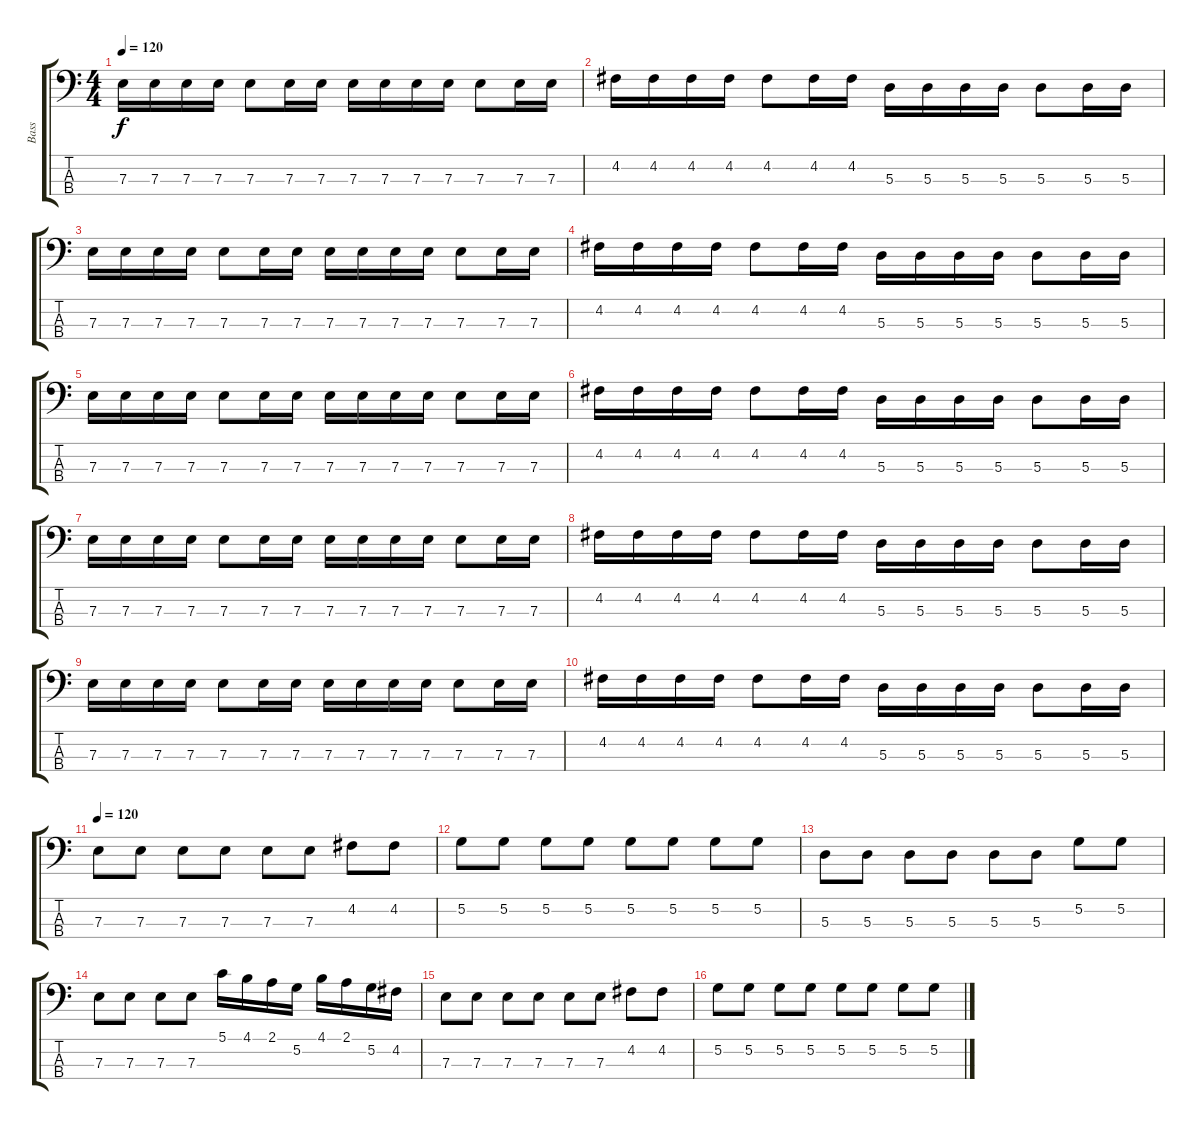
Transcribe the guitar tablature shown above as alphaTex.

\track ("Bass" "Bass") {instrument electricbassfinger}
\staff {score tabs}
\tuning (G2 D2 A1 E1) {hide}
\ts (4 4)
\tempo 120
\clef f4
\ks c
7.3.16{dy f} 7.3.16 7.3.16 7.3.16 7.3.8 7.3.16 7.3.16 7.3.16 7.3.16 7.3.16 7.3.16 7.3.8 7.3.16 7.3.16 |
4.2.16 4.2.16 4.2.16 4.2.16 4.2.8 4.2.16 4.2.16 5.3.16 5.3.16 5.3.16 5.3.16 5.3.8 5.3.16 5.3.16 |
7.3.16 7.3.16 7.3.16 7.3.16 7.3.8 7.3.16 7.3.16 7.3.16 7.3.16 7.3.16 7.3.16 7.3.8 7.3.16 7.3.16 |
4.2.16 4.2.16 4.2.16 4.2.16 4.2.8 4.2.16 4.2.16 5.3.16 5.3.16 5.3.16 5.3.16 5.3.8 5.3.16 5.3.16 |
7.3.16 7.3.16 7.3.16 7.3.16 7.3.8 7.3.16 7.3.16 7.3.16 7.3.16 7.3.16 7.3.16 7.3.8 7.3.16 7.3.16 |
4.2.16 4.2.16 4.2.16 4.2.16 4.2.8 4.2.16 4.2.16 5.3.16 5.3.16 5.3.16 5.3.16 5.3.8 5.3.16 5.3.16 |
7.3.16 7.3.16 7.3.16 7.3.16 7.3.8 7.3.16 7.3.16 7.3.16 7.3.16 7.3.16 7.3.16 7.3.8 7.3.16 7.3.16 |
4.2.16 4.2.16 4.2.16 4.2.16 4.2.8 4.2.16 4.2.16 5.3.16 5.3.16 5.3.16 5.3.16 5.3.8 5.3.16 5.3.16 |
7.3.16 7.3.16 7.3.16 7.3.16 7.3.8 7.3.16 7.3.16 7.3.16 7.3.16 7.3.16 7.3.16 7.3.8 7.3.16 7.3.16 |
4.2.16 4.2.16 4.2.16 4.2.16 4.2.8 4.2.16 4.2.16 5.3.16 5.3.16 5.3.16 5.3.16 5.3.8 5.3.16 5.3.16 |
\tempo 120
7.3.8 7.3.8 7.3.8 7.3.8 7.3.8 7.3.8 4.2.8 4.2.8 |
5.2.8 5.2.8 5.2.8 5.2.8 5.2.8 5.2.8 5.2.8 5.2.8 |
5.3.8 5.3.8 5.3.8 5.3.8 5.3.8 5.3.8 5.2.8 5.2.8 |
7.3.8 7.3.8 7.3.8 7.3.8 5.1.16 4.1.16 2.1.16 5.2.16 4.1.16 2.1.16 5.2.16 4.2.16 |
7.3.8 7.3.8 7.3.8 7.3.8 7.3.8 7.3.8 4.2.8 4.2.8 |
5.2.8 5.2.8 5.2.8 5.2.8 5.2.8 5.2.8 5.2.8 5.2.8
